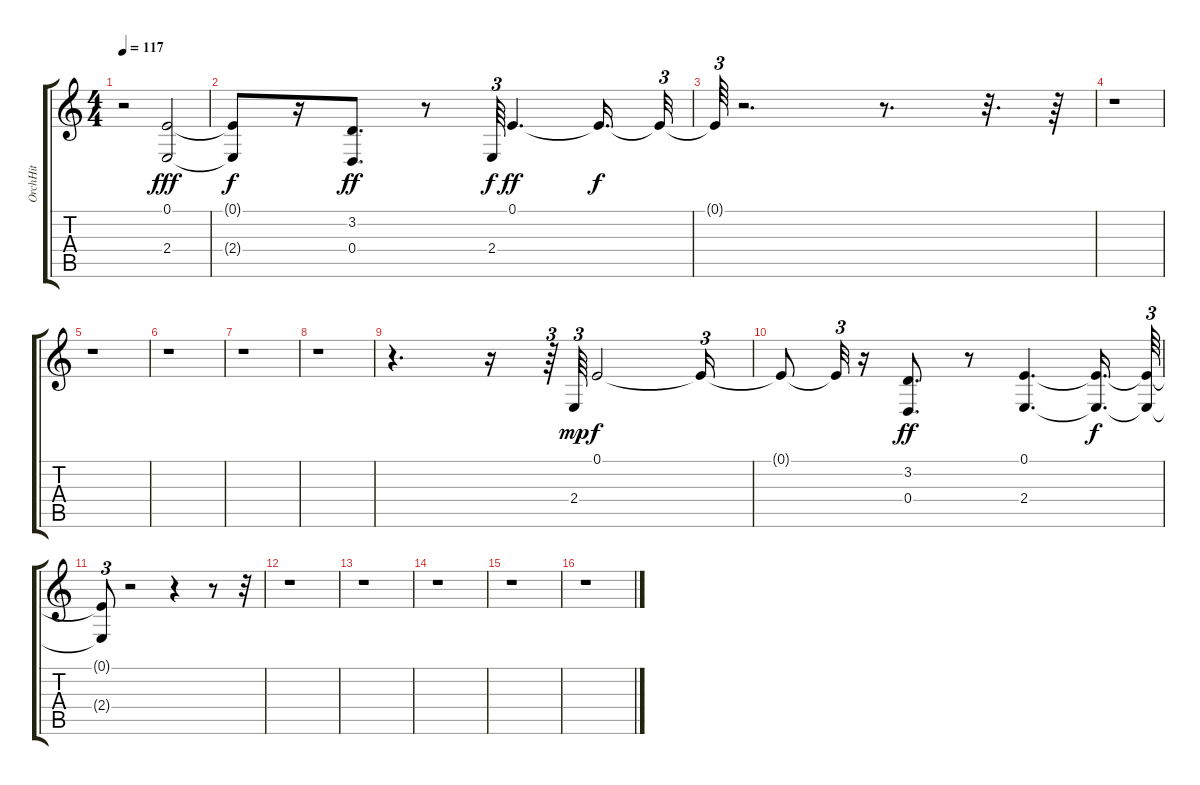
\track ("OrchHit" "OrchHit") {instrument orchestrahit}
\staff {score tabs}
\tuning (E4 B3 G3 D3 A2 E2) {hide}
\ts (4 4)
\tempo 117
\clef g2
\ks c
r.2{dy ff} (0.1 2.4).2{dy fff} |
(0.1{t} 2.4{t}).8{dy f} r.16 (3.2 0.4).8{d dy ff} r.8 2.4.64{tu (3 2) dy f} 0.1.4{d dy ff} 0.1{t}.16{d dy f} 0.1{t}.32{tu (3 2)} |
0.1{t}.64{tu (3 2)} r.2{d} r.8{d} r.32{d} r.64 |
r.1 |
r.1 |
r.1 |
r.1 |
r.1 |
r.4{d} r.16 r.64{tu (3 2)} 2.4.64{tu (3 2) dy mp} 0.1.2{dy f} 0.1{t}.16{tu (3 2)} |
0.1{t}.8 0.1{t}.32{tu (3 2)} r.16 (3.2 0.4).8{d dy ff} r.8 (0.1 2.4).4{d} (0.1{t} 2.4{t}).16{d dy f} (0.1{t} 2.4{t}).64{tu (3 2)} |
(0.1{t} 2.4{t}).8{tu (3 2)} r.2 r.4 r.8 r.32 |
r.1 |
r.1 |
r.1 |
r.1 |
r.1
